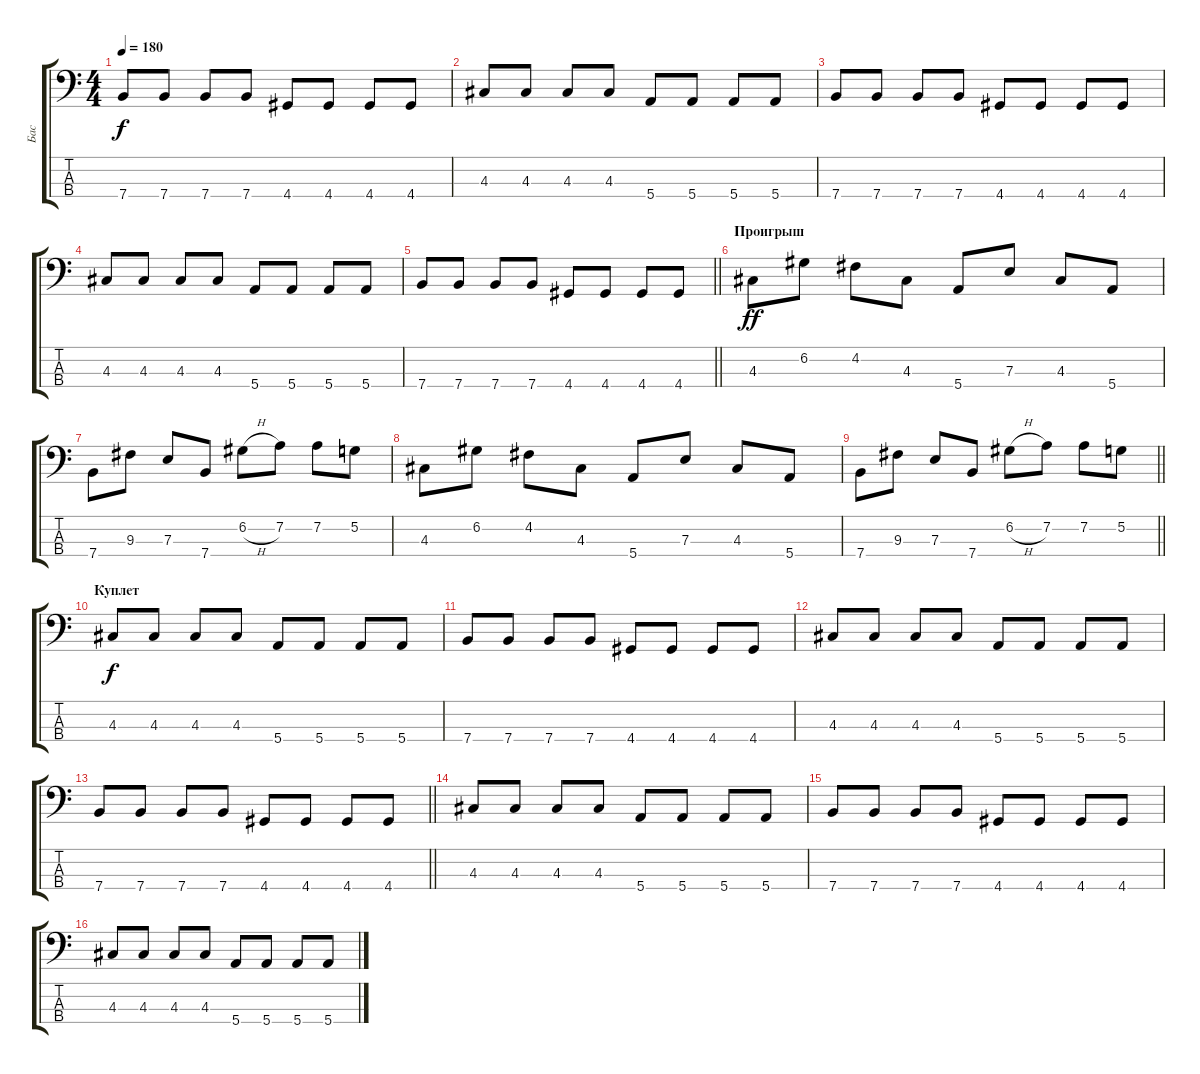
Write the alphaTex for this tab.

\track ("Бас" "Бас") {instrument electricbassfinger}
\staff {score tabs}
\tuning (G2 D2 A1 E1) {hide}
\ts (4 4)
\tempo 180
\clef f4
\ks c
7.4.8{dy f} 7.4.8 7.4.8 7.4.8 4.4.8 4.4.8 4.4.8 4.4.8 |
4.3.8 4.3.8 4.3.8 4.3.8 5.4.8 5.4.8 5.4.8 5.4.8 |
7.4.8 7.4.8 7.4.8 7.4.8 4.4.8 4.4.8 4.4.8 4.4.8 |
4.3.8 4.3.8 4.3.8 4.3.8 5.4.8 5.4.8 5.4.8 5.4.8 |
\barLineRight lightlight
7.4.8 7.4.8 7.4.8 7.4.8 4.4.8 4.4.8 4.4.8 4.4.8 |
\section ("" "Проигрыш")
4.3.8{dy ff} 6.2.8 4.2.8 4.3.8 5.4.8 7.3.8 4.3.8 5.4.8 |
7.4.8 9.3.8 7.3.8 7.4.8 6.2{h}.8 7.2.8 7.2.8 5.2.8 |
4.3.8 6.2.8 4.2.8 4.3.8 5.4.8 7.3.8 4.3.8 5.4.8 |
\barLineRight lightlight
7.4.8 9.3.8 7.3.8 7.4.8 6.2{h}.8 7.2.8 7.2.8 5.2.8 |
\section ("" "Куплет")
4.3.8{dy f} 4.3.8 4.3.8 4.3.8 5.4.8 5.4.8 5.4.8 5.4.8 |
7.4.8 7.4.8 7.4.8 7.4.8 4.4.8 4.4.8 4.4.8 4.4.8 |
4.3.8 4.3.8 4.3.8 4.3.8 5.4.8 5.4.8 5.4.8 5.4.8 |
\barLineRight lightlight
7.4.8 7.4.8 7.4.8 7.4.8 4.4.8 4.4.8 4.4.8 4.4.8 |
\section ("" " ")
4.3.8 4.3.8 4.3.8 4.3.8 5.4.8 5.4.8 5.4.8 5.4.8 |
7.4.8 7.4.8 7.4.8 7.4.8 4.4.8 4.4.8 4.4.8 4.4.8 |
4.3.8 4.3.8 4.3.8 4.3.8 5.4.8 5.4.8 5.4.8 5.4.8
